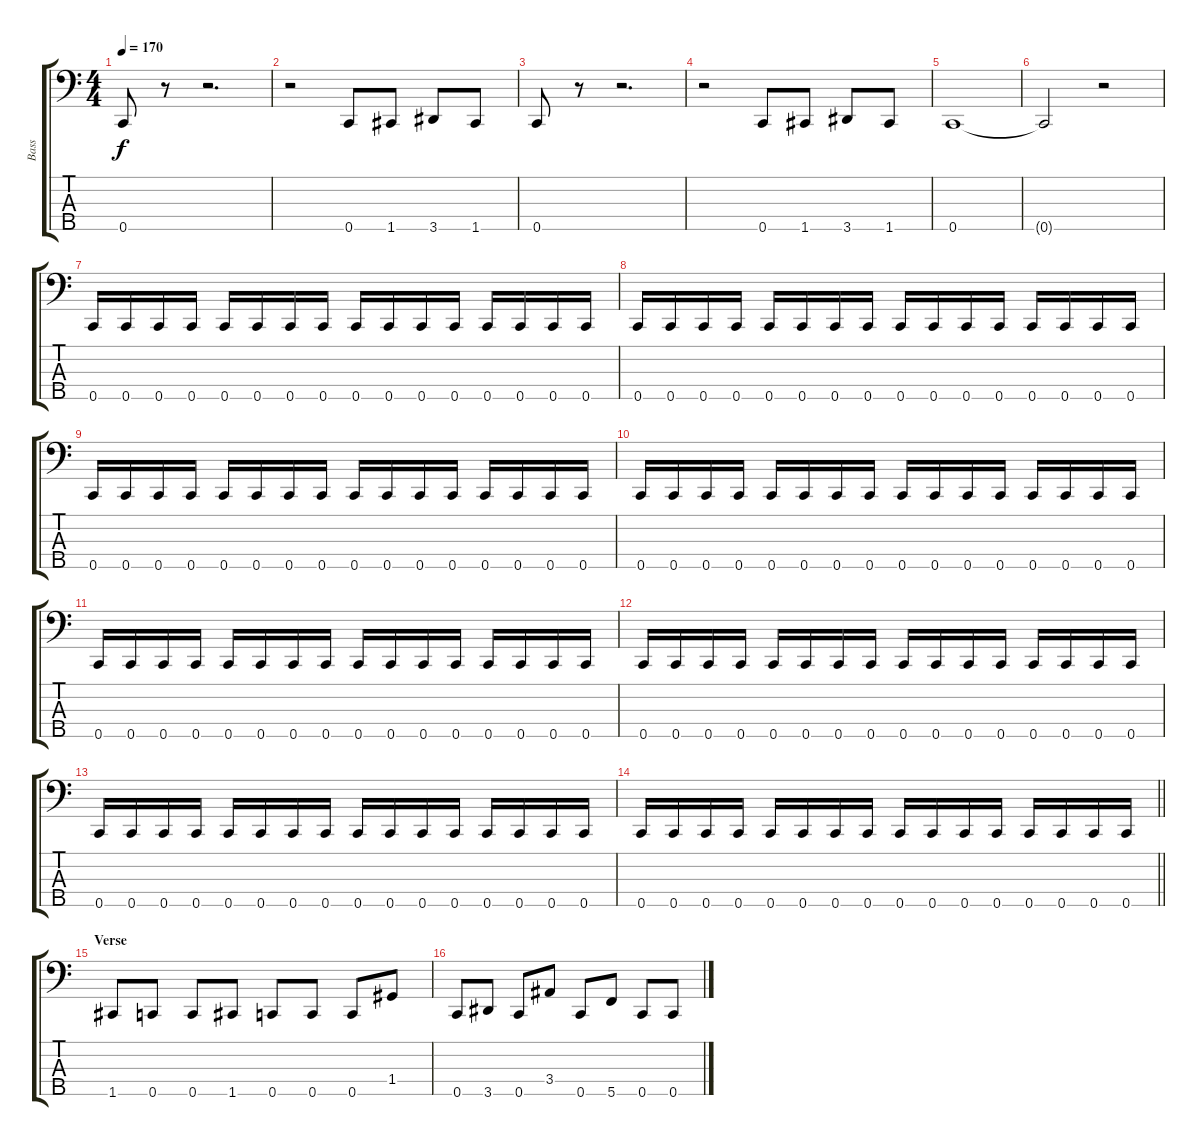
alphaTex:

\track ("Bass" "Bass") {instrument electricbasspick}
\staff {score tabs}
\tuning (Bb2 F2 C2 G1 C1) {hide}
\ts (4 4)
\tempo 170
\clef f4
\ks c
0.5.8{dy f} r.8 r.2{d} |
r.2 0.5.8 1.5.8 3.5.8 1.5.8 |
0.5.8 r.8 r.2{d} |
r.2 0.5.8 1.5.8 3.5.8 1.5.8 |
0.5.1 |
0.5{t}.2 r.2 |
0.5.16 0.5.16 0.5.16 0.5.16 0.5.16 0.5.16 0.5.16 0.5.16 0.5.16 0.5.16 0.5.16 0.5.16 0.5.16 0.5.16 0.5.16 0.5.16 |
0.5.16 0.5.16 0.5.16 0.5.16 0.5.16 0.5.16 0.5.16 0.5.16 0.5.16 0.5.16 0.5.16 0.5.16 0.5.16 0.5.16 0.5.16 0.5.16 |
0.5.16 0.5.16 0.5.16 0.5.16 0.5.16 0.5.16 0.5.16 0.5.16 0.5.16 0.5.16 0.5.16 0.5.16 0.5.16 0.5.16 0.5.16 0.5.16 |
0.5.16 0.5.16 0.5.16 0.5.16 0.5.16 0.5.16 0.5.16 0.5.16 0.5.16 0.5.16 0.5.16 0.5.16 0.5.16 0.5.16 0.5.16 0.5.16 |
0.5.16 0.5.16 0.5.16 0.5.16 0.5.16 0.5.16 0.5.16 0.5.16 0.5.16 0.5.16 0.5.16 0.5.16 0.5.16 0.5.16 0.5.16 0.5.16 |
0.5.16 0.5.16 0.5.16 0.5.16 0.5.16 0.5.16 0.5.16 0.5.16 0.5.16 0.5.16 0.5.16 0.5.16 0.5.16 0.5.16 0.5.16 0.5.16 |
0.5.16 0.5.16 0.5.16 0.5.16 0.5.16 0.5.16 0.5.16 0.5.16 0.5.16 0.5.16 0.5.16 0.5.16 0.5.16 0.5.16 0.5.16 0.5.16 |
\barLineRight lightlight
0.5.16 0.5.16 0.5.16 0.5.16 0.5.16 0.5.16 0.5.16 0.5.16 0.5.16 0.5.16 0.5.16 0.5.16 0.5.16 0.5.16 0.5.16 0.5.16 |
\section ("" "Verse")
1.5.8 0.5.8 0.5.8 1.5.8 0.5.8 0.5.8 0.5.8 1.4.8 |
0.5.8 3.5.8 0.5.8 3.4.8 0.5.8 5.5.8 0.5.8 0.5.8
